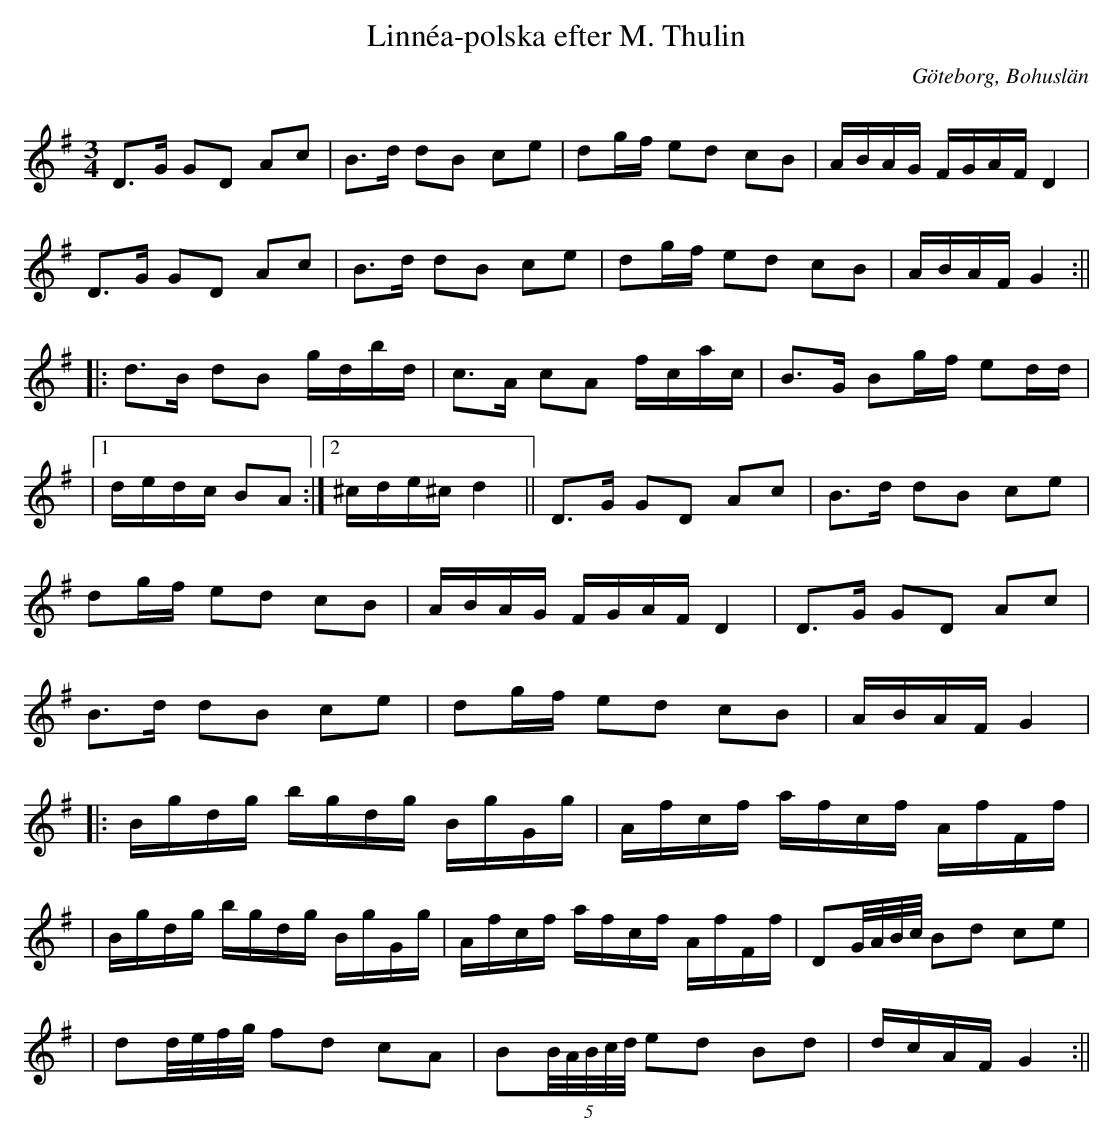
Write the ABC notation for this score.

X:1
T:Linnéa-polska efter M. Thulin
O:Göteborg, Bohuslän
Q:107
M:3/4
L:1/8
K:G
D>G GD Ac | B>d dB ce | dg/f/ ed cB | A/B/A/G/ F/G/A/F/ D2 |
D>G GD Ac | B>d dB ce | dg/f/ ed cB | A/B/A/F/ G2 :||
|:d>B dB g/d/b/d/ | c>A cA f/c/a/c/ | B>G Bg/f/ ed/d/ |
|1 d/e/d/c/ BA :|2 ^c/d/e/^c/ d2 || D>G GD Ac | B>d dB ce |
 dg/f/ ed cB | A/B/A/G/ F/G/A/F/ D2 | D>G GD Ac |
 B>d dB ce | dg/f/ ed cB | A/B/A/F/ G2 |
|: B/g/d/g/ b/g/d/g/ B/g/G/g/ | A/f/c/f/ a/f/c/f/ A/f/F/f/ |
| B/g/d/g/ b/g/d/g/ B/g/G/g/ | A/f/c/f/ a/f/c/f/ A/f/F/f/ |DG//A//B//c// Bd ce |
| dd//e//f//g// fd cA |B(5B//A//B//c//d// ed Bd | d/c/A/F/ G2 :||
